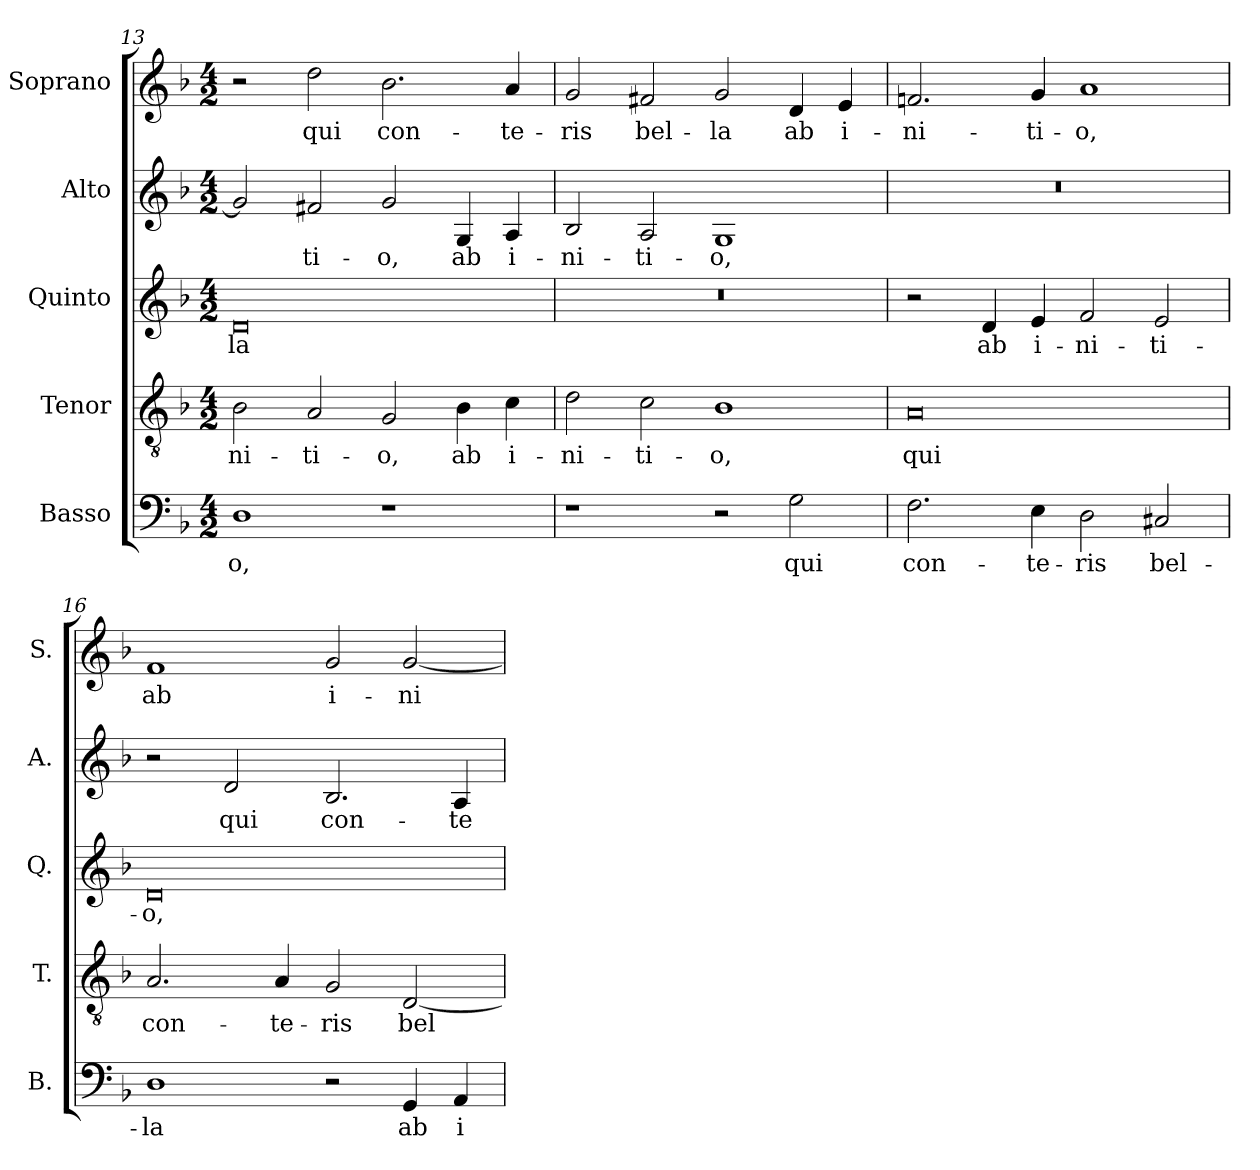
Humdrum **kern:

**kern	**text	**kern	**text	**kern	**text	**kern	**text	**kern	**text
*part5	*part5	*part4	*part4	*part3	*part3	*part2	*part2	*part1	*part1
*staff5	*staff5	*staff4	*staff4	*staff3	*staff3	*staff2	*staff2	*staff1	*staff1
*I"Basso	*	*I"Tenor	*	*I"Quinto	*	*I"Alto	*	*I"Soprano	*
*I'B.	*	*I'T.	*	*I'Q.	*	*I'A.	*	*I'S.	*
*clefF4	*	*clefGv2	*	*clefG2	*	*clefG2	*	*clefG2	*
*	*	*ITrd7c12	*	*	*	*	*	*	*
*k[b-]	*	*k[b-]	*	*k[b-]	*	*k[b-]	*	*k[b-]	*
*F:	*	*F:	*	*F:	*	*F:	*	*F:	*
*M4/2	*	*M4/2	*	*M4/2	*	*M4/2	*	*M4/2	*
=13	=13	=13	=13	=13	=13	=13	=13	=13	=13
!	!LO:LY:b:color=#000000	!	!	!	!	!	!	!	!
!	!	!	!LO:LY:b:color=#000000	!	!	!	!	!	!
!	!	!	!	!	!LO:LY:b:color=#000000	!	!	!	!
1Di	-o,	2BB-i\	-ni-	0di	-la	2gi/]	.	2r	.
!	!	!	!LO:LY:b:color=#000000	!	!	!	!	!	!
!	!	!	!	!	!	!	!LO:LY:b:color=#000000	!	!
!	!	!	!	!	!	!	!	!	!LO:LY:b:color=#000000
.	.	2AAi/	-ti-	.	.	2f#Xi/	-ti-	2ddi\	qui
!	!	!	!LO:LY:b:color=#000000	!	!	!	!	!	!
!	!	!	!	!	!	!	!LO:LY:b:color=#000000	!	!
!	!	!	!	!	!	!	!	!	!LO:LY:b:color=#000000
1r	.	2GGi/	-o,	.	.	2gi/	-o,	2.b-i\	con-
!	!	!	!LO:LY:b:color=#000000	!	!	!	!	!	!
!	!	!	!	!	!	!	!LO:LY:b:color=#000000	!	!
.	.	4BB-i\	ab	.	.	4Gi/	ab	.	.
!	!	!	!LO:LY:b:color=#000000	!	!	!	!	!	!
!	!	!	!	!	!	!	!LO:LY:b:color=#000000	!	!
!	!	!	!	!	!	!	!	!	!LO:LY:b:color=#000000
.	.	4Ci\	i-	.	.	4Ai/	i-	4ai/	-te-
=14	=14	=14	=14	=14	=14	=14	=14	=14	=14
!	!	!	!LO:LY:b:color=#000000	!LO:N:vis=1	!	!	!	!	!
!	!	!	!	!	!	!	!LO:LY:b:color=#000000	!	!
!	!	!	!	!	!	!	!	!	!LO:LY:b:color=#000000
1r	.	2Di\	-ni-	0r	.	2B-i/	-ni-	2gi/	-ris
!	!	!	!LO:LY:b:color=#000000	!	!	!	!	!	!
!	!	!	!	!	!	!	!LO:LY:b:color=#000000	!	!
!	!	!	!	!	!	!	!	!	!LO:LY:b:color=#000000
.	.	2Ci\	-ti-	.	.	2Ai/	-ti-	2f#Xi/	bel-
!	!	!	!LO:LY:b:color=#000000	!	!	!	!	!	!
!	!	!	!	!	!	!	!LO:LY:b:color=#000000	!	!
!	!	!	!	!	!	!	!	!	!LO:LY:b:color=#000000
2r	.	1BB-i	-o,	.	.	1Gi	-o,	2gi/	-la
!	!LO:LY:b:color=#000000	!	!	!	!	!	!	!	!
!	!	!	!	!	!	!	!	!	!LO:LY:b:color=#000000
2Gi\	qui	.	.	.	.	.	.	4di/	ab
!	!	!	!	!	!	!	!	!	!LO:LY:b:color=#000000
.	.	.	.	.	.	.	.	4ei/	i-
=15	=15	=15	=15	=15	=15	=15	=15	=15	=15
!	!LO:LY:b:color=#000000	!	!	!	!	!	!	!	!
!	!	!	!LO:LY:b:color=#000000	!	!	!LO:N:vis=1	!	!	!
!	!	!	!	!	!	!	!	!	!LO:LY:b:color=#000000
2.Fi\	con-	0AAi	qui	2r	.	0r	.	2.fni/	-ni-
!	!	!	!	!	!LO:LY:b:color=#000000	!	!	!	!
.	.	.	.	4di/	ab	.	.	.	.
!	!LO:LY:b:color=#000000	!	!	!	!	!	!	!	!
!	!	!	!	!	!LO:LY:b:color=#000000	!	!	!	!
!	!	!	!	!	!	!	!	!	!LO:LY:b:color=#000000
4Ei\	-te-	.	.	4ei/	i-	.	.	4gi/	-ti-
!	!LO:LY:b:color=#000000	!	!	!	!	!	!	!	!
!	!	!	!	!	!LO:LY:b:color=#000000	!	!	!	!
!	!	!	!	!	!	!	!	!	!LO:LY:b:color=#000000
2Di\	-ris	.	.	2fi/	-ni-	.	.	1ai	-o,
!	!LO:LY:b:color=#000000	!	!	!	!	!	!	!	!
!	!	!	!	!	!LO:LY:b:color=#000000	!	!	!	!
2C#Xi/	bel-	.	.	2ei/	-ti-	.	.	.	.
=16	=16	=16	=16	=16	=16	=16	=16	=16	=16
!	!LO:LY:b:color=#000000	!	!	!	!	!	!	!	!
!	!	!	!LO:LY:b:color=#000000	!	!	!	!	!	!
!	!	!	!	!	!LO:LY:b:color=#000000	!	!	!	!
!	!	!	!	!	!	!	!	!	!LO:LY:b:color=#000000
1Di	-la	2.AAi/	con-	0di	-o,	2r	.	1fi	ab
!	!	!	!	!	!	!	!LO:LY:b:color=#000000	!	!
.	.	.	.	.	.	2di/	qui	.	.
!	!	!	!LO:LY:b:color=#000000	!	!	!	!	!	!
.	.	4AAi/	-te-	.	.	.	.	.	.
!	!	!	!LO:LY:b:color=#000000	!	!	!	!	!	!
!	!	!	!	!	!	!	!LO:LY:b:color=#000000	!	!
!	!	!	!	!	!	!	!	!	!LO:LY:b:color=#000000
2r	.	2GGi/	-ris	.	.	2.B-i/	con-	2gi/	i-
!	!LO:LY:b:color=#000000	!	!	!	!	!	!	!	!
!	!	!	!LO:LY:b:color=#000000	!	!	!	!	!	!
!	!	!	!	!	!	!	!	!	!LO:LY:b:color=#000000
4GGi/	ab	[2DDi/	bel-	.	.	.	.	[2gi/	-ni-
!	!LO:LY:b:color=#000000	!	!	!	!	!	!	!	!
!	!	!	!	!	!	!	!LO:LY:b:color=#000000	!	!
4AAi/	i-	.	.	.	.	4Ai/	-te-	.	.
=	=	=	=	=	=	=	=	=	=
*-	*-	*-	*-	*-	*-	*-	*-	*-	*-
